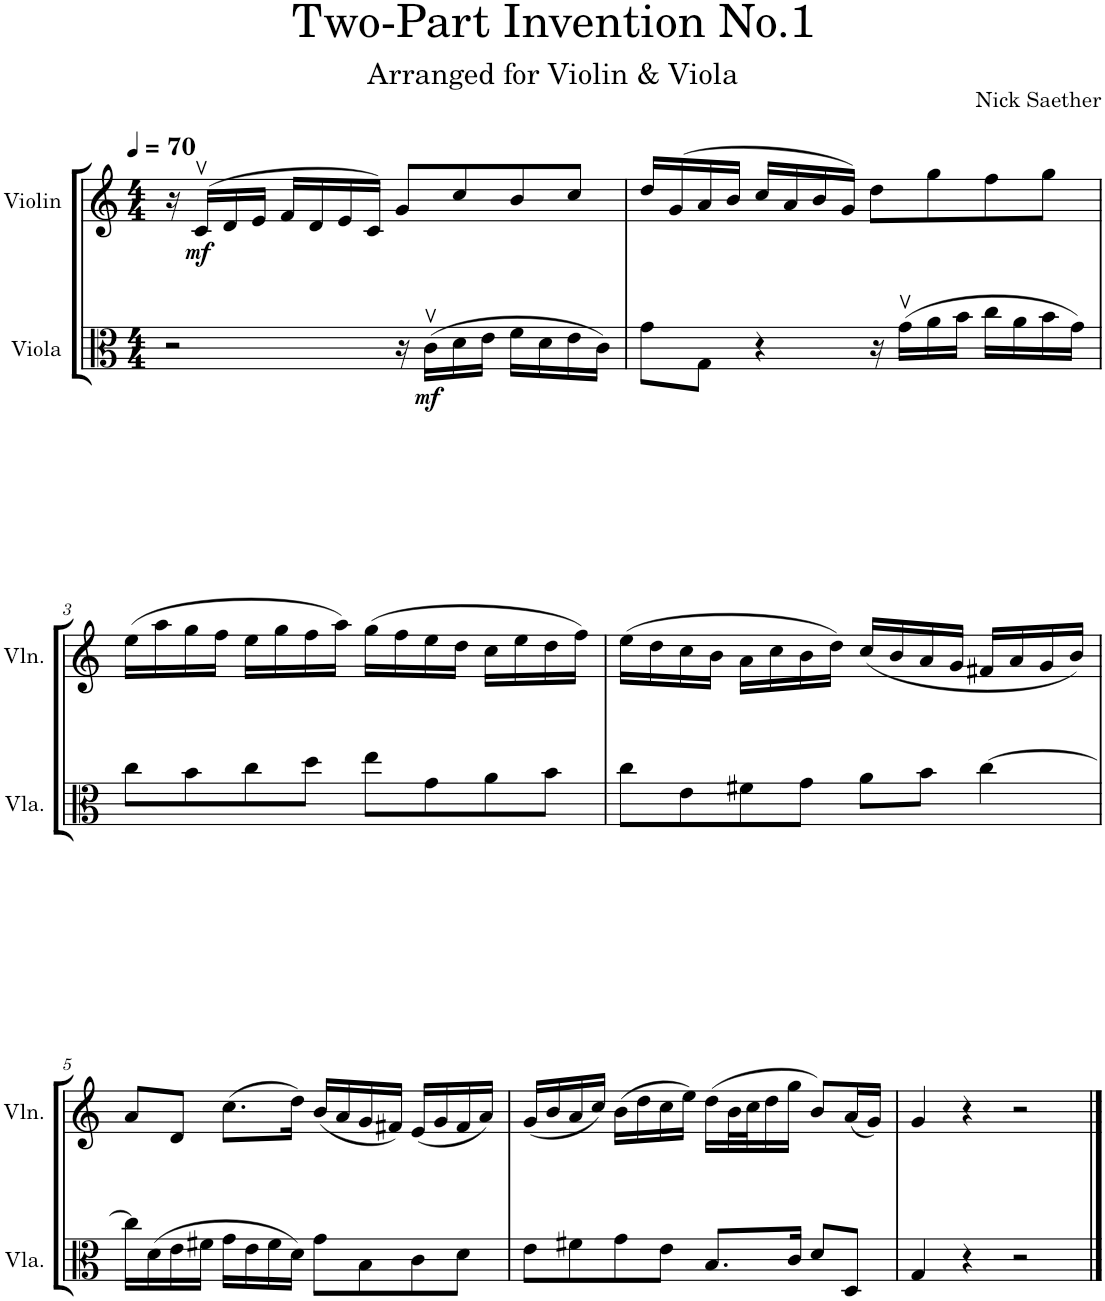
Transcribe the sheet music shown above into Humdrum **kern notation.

**kern	**dynam	**kern	**dynam
*part2	*part2	*part1	*part1
*staff2	*staff2	*staff1	*staff1
*I"Viola	*	*I"Violin	*
*I'Vla.	*	*I'Vln.	*
*clefC3	*	*clefG2	*
*k[]	*	*k[]	*
*M4/4	*	*M4/4	*
*MM70	*	*MM70	*
=1	=1	=1	=1
2r	.	16r	.
!	!	!	!LO:DY:b
.	.	(>16cv/LL	mf
.	.	16d/	.
.	.	16e/JJ	.
.	.	16f/LL	.
.	.	16d/	.
.	.	16e/	.
.	.	16c/JJ)	.
16r	.	8g/L	.
!	!LO:DY:b	!	!
(16cv\LL	mf	.	.
16d\	.	8cc/	.
16e\JJ	.	.	.
16f\LL	.	8b/	.
16d\	.	.	.
16e\	.	8cc/J	.
16c\JJ)	.	.	.
=2	=2	=2	=2
8g\L	.	16dd/LL	.
.	.	(>16g/	.
8G\J	.	16a/	.
.	.	16b/JJ	.
4r	.	16cc/LL	.
.	.	16a/	.
.	.	16b/	.
.	.	16g/JJ)	.
16r	.	8dd\L	.
(16gv\LL	.	.	.
16a\	.	8gg\	.
16b\JJ	.	.	.
16cc\LL	.	8ff\	.
16a\	.	.	.
16b\	.	8gg\J	.
16g\JJ)	.	.	.
!!LO:LB:g=z
=3	=3	=3	=3
8cc\L	.	(16ee\LL	.
.	.	16aa\	.
8b\	.	16gg\	.
.	.	16ff\JJ	.
8cc\	.	16ee\LL	.
.	.	16gg\	.
8dd\J	.	16ff\	.
.	.	16aa\JJ)	.
8ee\L	.	(16gg\LL	.
.	.	16ff\	.
8g\	.	16ee\	.
.	.	16dd\JJ	.
8a\	.	16cc\LL	.
.	.	16ee\	.
8b\J	.	16dd\	.
.	.	16ff\JJ)	.
=4	=4	=4	=4
8cc\L	.	(16ee\LL	.
.	.	16dd\	.
8e\	.	16cc\	.
.	.	16b\JJ	.
8f#X\	.	16a\LL	.
.	.	16cc\	.
8g\J	.	16b\	.
.	.	16dd\JJ)	.
8a\L	.	(16cc/LL	.
.	.	16b/	.
8b\J	.	16a/	.
.	.	16g/JJ	.
[4cc\	.	16f#X/LL	.
.	.	16a/	.
.	.	16g/	.
.	.	16b/JJ)	.
!!LO:LB:g=z
=5	=5	=5	=5
16cc\LL]	.	8a/L	.
(16d\	.	.	.
16e\	.	8d/J	.
16f#X\JJ	.	.	.
16g\LL	.	(8.cc\L	.
16e\	.	.	.
16f#\	.	.	.
16d\JJ)	.	16dd\Jk)	.
8g\L	.	(16b/LL	.
.	.	16a/	.
8B\	.	16g/	.
.	.	16f#X/JJ)	.
8c\	.	(16e/LL	.
.	.	16g/	.
8d\J	.	16f#/	.
.	.	16a/JJ)	.
=6	=6	=6	=6
8e\L	.	(16g/LL	.
.	.	16b/	.
8f#X\	.	16a/	.
.	.	16cc/JJ)	.
8g\	.	(16b\LL	.
.	.	16dd\	.
8e\J	.	16cc\	.
.	.	16ee\JJ)	.
8.B/L	.	(16dd\LL	.
.	.	32b\L	.
.	.	32cc\J	.
.	.	16dd\	.
16c/Jk	.	16gg\JJ	.
8d/L	.	8b/L)	.
8D/J	.	(16a/L	.
.	.	16g/JJ)	.
=7	=7	=7	=7
4G/	.	4g/	.
4r	.	4r	.
2r	.	2r	.
==	==	==	==
*-	*-	*-	*-
